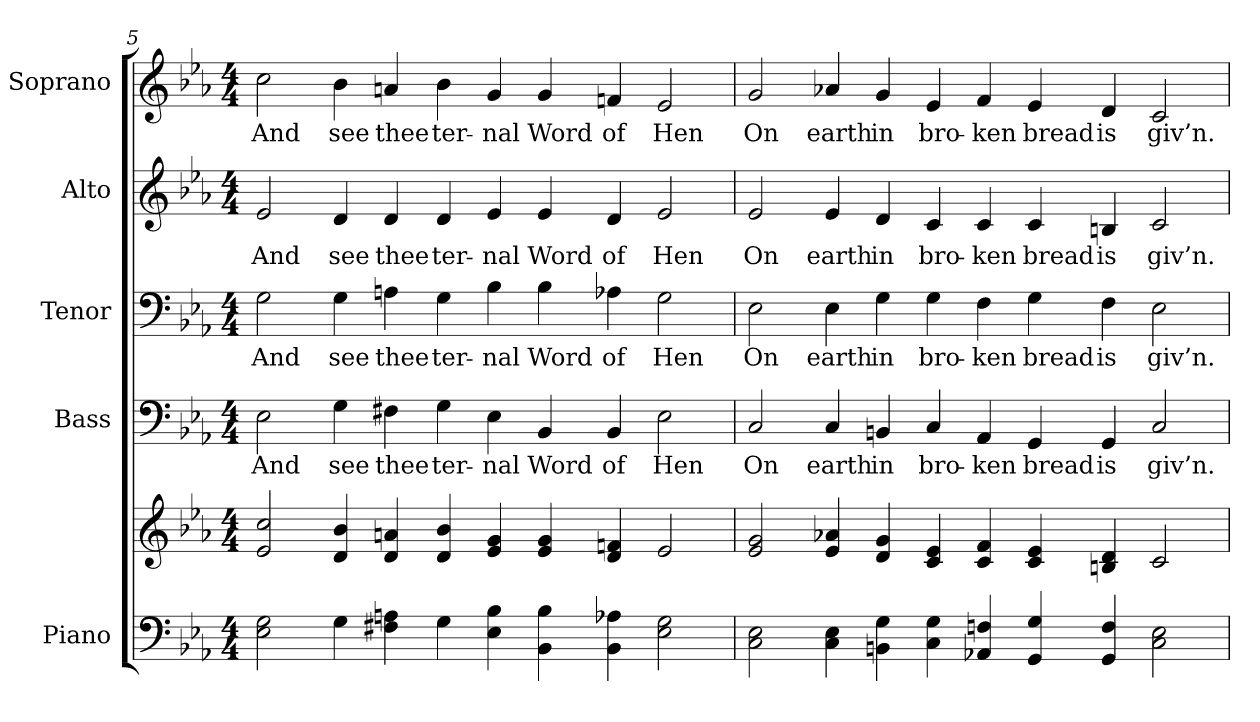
**kern	**kern	**kern	**text	**kern	**text	**kern	**text	**kern	**text
*part5	*part5	*part4	*part4	*part3	*part3	*part2	*part2	*part1	*part1
*staff6	*staff5	*staff4	*staff4	*staff3	*staff3	*staff2	*staff2	*staff1	*staff1
*I"Piano	*	*I"Bass	*	*I"Tenor	*	*I"Alto	*	*I"Soprano	*
*I'Pno.	*	*I'B.	*	*I'T.	*	*I'A.	*	*I'S.	*
!!LO:PB:g=z
*clefF4	*clefG2	*clefF4	*	*clefF4	*	*clefG2	*	*clefG2	*
*k[b-e-a-]	*k[b-e-a-]	*k[b-e-a-]	*	*k[b-e-a-]	*	*k[b-e-a-]	*	*k[b-e-a-]	*
*E-:	*E-:	*E-:	*	*E-:	*	*E-:	*	*E-:	*
*M4/4	*M4/4	*M4/4	*	*M4/4	*	*M4/4	*	*M4/4	*
=5	=5	=5	=5	=5	=5	=5	=5	=5	=5
!	!	!	!LO:LY:b:color=#000000	!	!	!	!	!	!
!	!	!	!	!	!LO:LY:b:color=#000000	!	!	!	!
!	!	!	!	!	!	!	!LO:LY:b:color=#000000	!	!
!	!	!	!	!	!	!	!	!	!LO:LY:b:color=#000000
2E-i\ 2Gi	2e-i/ 2cci	2E-i\	And	2Gi\	And	2e-i/	And	2cci\	And
!	!	!	!LO:LY:b:color=#000000	!	!	!	!	!	!
!	!	!	!	!	!LO:LY:b:color=#000000	!	!	!	!
!	!	!	!	!	!	!	!LO:LY:b:color=#000000	!	!
!	!	!	!	!	!	!	!	!	!LO:LY:b:color=#000000
4Gi\	4di/ 4b-i	4Gi\	see	4Gi\	see	4di/	see	4b-i\	see
!	!	!	!LO:LY:b:color=#000000	!	!	!	!	!	!
!	!	!	!	!	!LO:LY:b:color=#000000	!	!	!	!
!	!	!	!	!	!	!	!LO:LY:b:color=#000000	!	!
!	!	!	!	!	!	!	!	!	!LO:LY:b:color=#000000
4F#Xi\ 4Ani	4di/ 4ani	4F#Xi\	thee	4Ani\	thee	4di/	thee	4ani/	thee
!	!	!	!LO:LY:b:color=#000000	!	!	!	!	!	!
!	!	!	!	!	!LO:LY:b:color=#000000	!	!	!	!
!	!	!	!	!	!	!	!LO:LY:b:color=#000000	!	!
!	!	!	!	!	!	!	!	!	!LO:LY:b:color=#000000
4Gi\	4di/ 4b-i	4Gi\	ter-	4Gi\	ter-	4di/	ter-	4b-i\	ter-
!	!	!	!LO:LY:b:color=#000000	!	!	!	!	!	!
!	!	!	!	!	!LO:LY:b:color=#000000	!	!	!	!
!	!	!	!	!	!	!	!LO:LY:b:color=#000000	!	!
!	!	!	!	!	!	!	!	!	!LO:LY:b:color=#000000
4E-i\ 4B-i	4e-i/ 4gi	4E-i\	-nal	4B-i\	-nal	4e-i/	-nal	4gi/	-nal
!	!	!	!LO:LY:b:color=#000000	!	!	!	!	!	!
!	!	!	!	!	!LO:LY:b:color=#000000	!	!	!	!
!	!	!	!	!	!	!	!LO:LY:b:color=#000000	!	!
!	!	!	!	!	!	!	!	!	!LO:LY:b:color=#000000
4BB-i\ 4B-i	4e-i/ 4gi	4BB-i/	Word	4B-i\	Word	4e-i/	Word	4gi/	Word
!	!	!	!LO:LY:b:color=#000000	!	!	!	!	!	!
!	!	!	!	!	!LO:LY:b:color=#000000	!	!	!	!
!	!	!	!	!	!	!	!LO:LY:b:color=#000000	!	!
!	!	!	!	!	!	!	!	!	!LO:LY:b:color=#000000
4BB-i\ 4A-Xi	4di/ 4fni	4BB-i/	of	4A-Xi\	of	4di/	of	4fni/	of
!	!	!	!LO:LY:b:color=#000000	!	!	!	!	!	!
!	!	!	!	!	!LO:LY:b:color=#000000	!	!	!	!
!	!	!	!	!	!	!	!LO:LY:b:color=#000000	!	!
!	!	!	!	!	!	!	!	!	!LO:LY:b:color=#000000
2E-i\ 2Gi	2e-i/	2E-i\	Hen	2Gi\	Hen	2e-i/	Hen	2e-i/	Hen
!!LO:PB:g=z
=6	=6	=6	=6	=6	=6	=6	=6	=6	=6
!	!	!	!LO:LY:b:color=#000000	!	!	!	!	!	!
!	!	!	!	!	!LO:LY:b:color=#000000	!	!	!	!
!	!	!	!	!	!	!	!LO:LY:b:color=#000000	!	!
!	!	!	!	!	!	!	!	!	!LO:LY:b:color=#000000
2Ci\ 2E-i	2e-i/ 2gi	2Ci/	On	2E-i\	On	2e-i/	On	2gi/	On
!	!	!	!LO:LY:b:color=#000000	!	!	!	!	!	!
!	!	!	!	!	!LO:LY:b:color=#000000	!	!	!	!
!	!	!	!	!	!	!	!LO:LY:b:color=#000000	!	!
!	!	!	!	!	!	!	!	!	!LO:LY:b:color=#000000
4Ci\ 4E-i	4e-i/ 4a-Xi	4Ci/	earth	4E-i\	earth	4e-i/	earth	4a-Xi/	earth
!	!	!	!LO:LY:b:color=#000000	!	!	!	!	!	!
!	!	!	!	!	!LO:LY:b:color=#000000	!	!	!	!
!	!	!	!	!	!	!	!LO:LY:b:color=#000000	!	!
!	!	!	!	!	!	!	!	!	!LO:LY:b:color=#000000
4BBni\ 4Gi	4di/ 4gi	4BBni/	in	4Gi\	in	4di/	in	4gi/	in
!	!	!	!LO:LY:b:color=#000000	!	!	!	!	!	!
!	!	!	!	!	!LO:LY:b:color=#000000	!	!	!	!
!	!	!	!	!	!	!	!LO:LY:b:color=#000000	!	!
!	!	!	!	!	!	!	!	!	!LO:LY:b:color=#000000
4Ci\ 4Gi	4ci/ 4e-i	4Ci/	bro-	4Gi\	bro-	4ci/	bro-	4e-i/	bro-
!	!	!	!LO:LY:b:color=#000000	!	!	!	!	!	!
!	!	!	!	!	!LO:LY:b:color=#000000	!	!	!	!
!	!	!	!	!	!	!	!LO:LY:b:color=#000000	!	!
!	!	!	!	!	!	!	!	!	!LO:LY:b:color=#000000
4AA-Xi/ 4Fni	4ci/ 4fi	4AA-i/	-ken	4Fi\	-ken	4ci/	-ken	4fi/	-ken
!	!	!	!LO:LY:b:color=#000000	!	!	!	!	!	!
!	!	!	!	!	!LO:LY:b:color=#000000	!	!	!	!
!	!	!	!	!	!	!	!LO:LY:b:color=#000000	!	!
!	!	!	!	!	!	!	!	!	!LO:LY:b:color=#000000
4GGi/ 4Gi	4ci/ 4e-i	4GGi/	bread	4Gi\	bread	4ci/	bread	4e-i/	bread
!	!	!	!LO:LY:b:color=#000000	!	!	!	!	!	!
!	!	!	!	!	!LO:LY:b:color=#000000	!	!	!	!
!	!	!	!	!	!	!	!LO:LY:b:color=#000000	!	!
!	!	!	!	!	!	!	!	!	!LO:LY:b:color=#000000
4GGi/ 4Fi	4Bni/ 4di	4GGi/	is	4Fi\	is	4Bni/	is	4di/	is
!	!	!	!LO:LY:b:color=#000000	!	!	!	!	!	!
!	!	!	!	!	!LO:LY:b:color=#000000	!	!	!	!
!	!	!	!	!	!	!	!LO:LY:b:color=#000000	!	!
!	!	!	!	!	!	!	!	!	!LO:LY:b:color=#000000
2Ci\ 2E-i	2ci/	2Ci/	giv’n.	2E-i\	giv’n.	2ci/	giv’n.	2ci/	giv’n.
=	=	=	=	=	=	=	=	=	=
*-	*-	*-	*-	*-	*-	*-	*-	*-	*-
